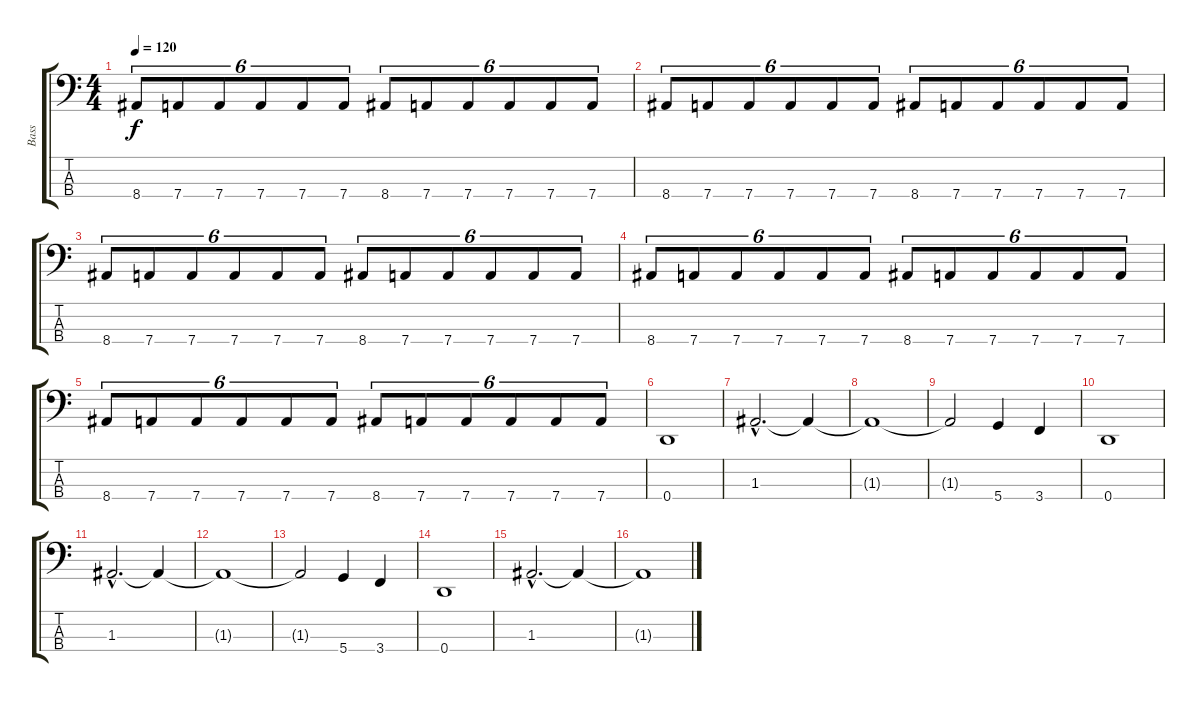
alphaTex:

\track ("Bass" "Bass") {instrument electricbasspick}
\staff {score tabs}
\tuning (G2 D2 A1 D1) {hide}
\ts (4 4)
\tempo 120
\clef f4
\ks c
8.4.8{tu (6 4) dy f} 7.4.8{tu (6 4)} 7.4.8{tu (6 4)} 7.4.8{tu (6 4)} 7.4.8{tu (6 4)} 7.4.8{tu (6 4)} 8.4.8{tu (6 4)} 7.4.8{tu (6 4)} 7.4.8{tu (6 4)} 7.4.8{tu (6 4)} 7.4.8{tu (6 4)} 7.4.8{tu (6 4)} |
8.4.8{tu (6 4)} 7.4.8{tu (6 4)} 7.4.8{tu (6 4)} 7.4.8{tu (6 4)} 7.4.8{tu (6 4)} 7.4.8{tu (6 4)} 8.4.8{tu (6 4)} 7.4.8{tu (6 4)} 7.4.8{tu (6 4)} 7.4.8{tu (6 4)} 7.4.8{tu (6 4)} 7.4.8{tu (6 4)} |
8.4.8{tu (6 4)} 7.4.8{tu (6 4)} 7.4.8{tu (6 4)} 7.4.8{tu (6 4)} 7.4.8{tu (6 4)} 7.4.8{tu (6 4)} 8.4.8{tu (6 4)} 7.4.8{tu (6 4)} 7.4.8{tu (6 4)} 7.4.8{tu (6 4)} 7.4.8{tu (6 4)} 7.4.8{tu (6 4)} |
8.4.8{tu (6 4)} 7.4.8{tu (6 4)} 7.4.8{tu (6 4)} 7.4.8{tu (6 4)} 7.4.8{tu (6 4)} 7.4.8{tu (6 4)} 8.4.8{tu (6 4)} 7.4.8{tu (6 4)} 7.4.8{tu (6 4)} 7.4.8{tu (6 4)} 7.4.8{tu (6 4)} 7.4.8{tu (6 4)} |
8.4.8{tu (6 4)} 7.4.8{tu (6 4)} 7.4.8{tu (6 4)} 7.4.8{tu (6 4)} 7.4.8{tu (6 4)} 7.4.8{tu (6 4)} 8.4.8{tu (6 4)} 7.4.8{tu (6 4)} 7.4.8{tu (6 4)} 7.4.8{tu (6 4)} 7.4.8{tu (6 4)} 7.4.8{tu (6 4)} |
0.4.1 |
1.3{hac}.2{d} 1.3{t}.4 |
1.3{t}.1 |
1.3{t}.2 5.4.4 3.4.4 |
0.4.1 |
1.3{hac}.2{d} 1.3{t}.4 |
1.3{t}.1 |
1.3{t}.2 5.4.4 3.4.4 |
0.4.1 |
1.3{hac}.2{d} 1.3{t}.4 |
1.3{t}.1
